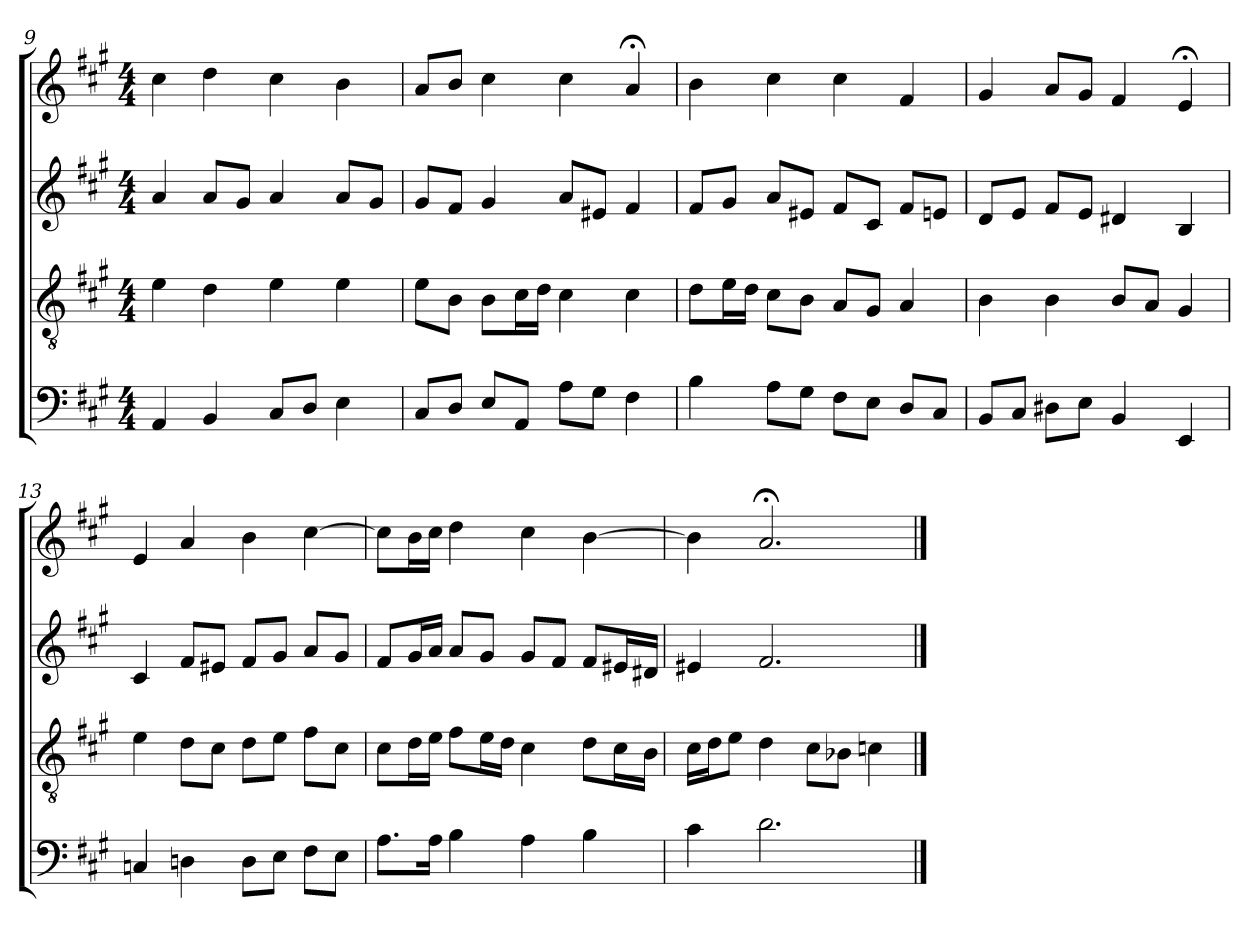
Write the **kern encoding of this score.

**kern	**kern	**kern	**kern
*part4	*part3	*part2	*part1
*staff4	*staff3	*staff2	*staff1
*clefF4	*clefGv2	*clefG2	*clefG2
*k[f#c#g#]	*k[f#c#g#]	*k[f#c#g#]	*k[f#c#g#]
*M4/4	*M4/4	*M4/4	*M4/4
=9	=9	=9	=9
4AA/	4e\	4a/	4cc#\
4BB/	4d\	8a/L	4dd\
.	.	8g#/J	.
8C#/L	4e\	4a/	4cc#\
8D/J	.	.	.
4E\	4e\	8a/L	4b\
.	.	8g#/J	.
!!LO:LB:g=z
=10	=10	=10	=10
8C#/L	8e\L	8g#/L	8a/L
8D/J	8B\J	8f#/J	8b/J
8E/L	8B\L	4g#/	4cc#\
8AA/J	16c#\L	.	.
.	16d\JJ	.	.
8A\L	4c#\	8a/L	4cc#\
8G#\J	.	8e#X/J	.
4F#\	4c#\	4f#/	4a;/
=11	=11	=11	=11
4B\	8d\L	8f#/L	4b\
.	16e\L	8g#/J	.
.	16d\JJ	.	.
8A\L	8c#\L	8a/L	4cc#\
8G#\J	8B\J	8e#X/J	.
8F#\L	8A/L	8f#/L	4cc#\
8E\J	8G#/J	8c#/J	.
8D/L	4A/	8f#/L	4f#/
8C#/J	.	8en/J	.
=12	=12	=12	=12
8BB/L	4B\	8d/L	4g#/
8C#/J	.	8e/J	.
8D#X\L	4B\	8f#/L	8a/L
8E\J	.	8e/J	8g#/J
4BB/	8B/L	4d#X/	4f#/
.	8A/J	.	.
4EE/	4G#/	4B/	4e;/
=13	=13	=13	=13
4Cn/	4e\	4c#/	4e/
4Dn\	8d\L	8f#/L	4a/
.	8c#\J	8e#X/J	.
8D\L	8d\L	8f#/L	4b\
8E\J	8e\J	8g#/J	.
8F#\L	8f#\L	8a/L	[4cc#\
8E\J	8c#\J	8g#/J	.
!!LO:PB:g=z
=14	=14	=14	=14
8.A\L	8c#\L	8f#/L	8cc#\L]
.	16d\L	16g#/L	16b\L
16A\Jk	16e\JJ	16a/JJ	16cc#\JJ
4B\	8f#\L	8a/L	4dd\
.	16e\L	8g#/J	.
.	16d\JJ	.	.
4A\	4c#\	8g#/L	4cc#\
.	.	8f#/J	.
4B\	8d\L	8f#/L	[4b\
.	16c#\L	16e#X/L	.
.	16B\JJ	16d#X/JJ	.
=15	=15	=15	=15
4c#\	16c#\LL	4e#X/	4b\]
.	16d\J	.	.
.	8e\J	.	.
2.d\	4d\	2.f#/	2.a;/
.	8c#\L	.	.
.	8B-X\J	.	.
.	4cn\	.	.
==	==	==	==
*-	*-	*-	*-
